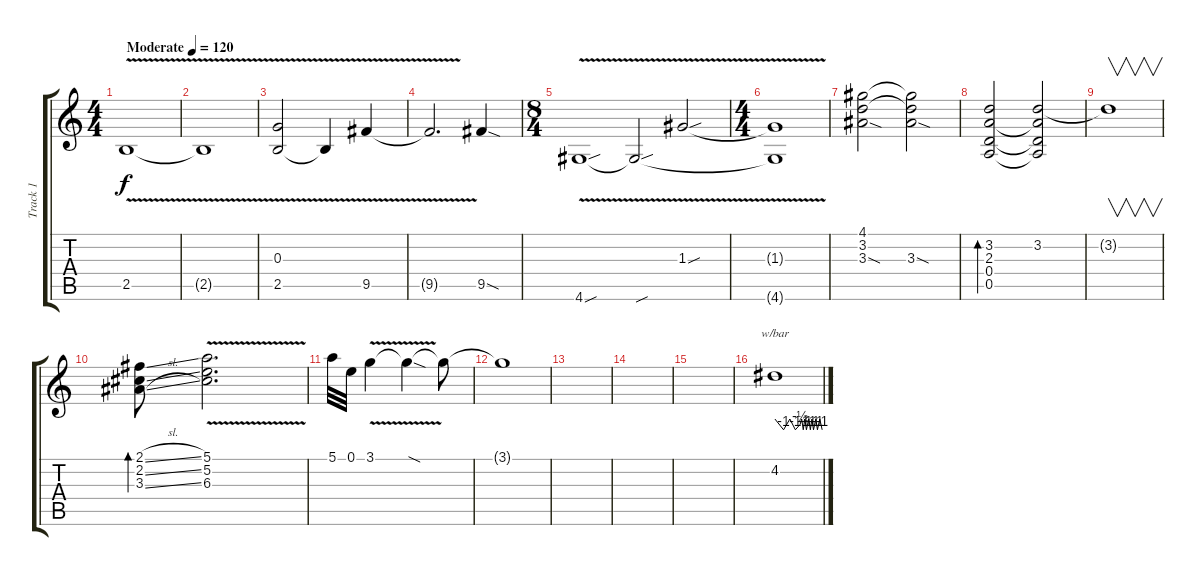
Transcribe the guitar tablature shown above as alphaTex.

\track ("Track 1" "Track 1") {instrument acousticguitarnylon}
\staff {score tabs}
\tuning (E4 B3 G3 D3 A2 E2) {hide}
\ts (4 4)
\tempo (120 "Moderate")
\clef g2
\ks c
2.5{v}.1{dy f volume 12 instrument acousticguitarnylon} |
2.5{t}.1 |
(0.3 2.5{v}).2{volume 16} 2.5{v t}.4 9.5{v}.4 |
9.5{t}.2{d} 9.5{sod}.4 |
\ts (8 4)
4.6{v sou}.1 4.6{v sou t}.2 1.3{v sou}.2 |
\ts (4 4)
(1.3{t} 4.6{t}).1 |
(4.1 3.2 3.3{sod}).2 (4.1{t} 3.2{t} 3.3{sod}).2 |
(3.2 2.3 0.4 0.5).2{bd 480} (3.2 2.3{t} 0.4{t} 0.5{t}).2 |
3.2{t}.1{v} |
(2.1{sl} 2.2{sl} 3.3{sl}).8{bd 480} (5.1 5.2 6.3{v}).2{d} |
5.1.32 0.1.32 3.1{v}.4 3.1{sod t}.4 3.1{t}.8 |
3.1{t}.1 |
|
|
|
4.2.1{tbe (custom default 0 0 11 -4 19 0 26 -4 32 -2 34 0 36 -4 38 0 40 -4 43 0 45 -4 47 0 49 -4 52 0 54 -4 57 0 60 -4)}
